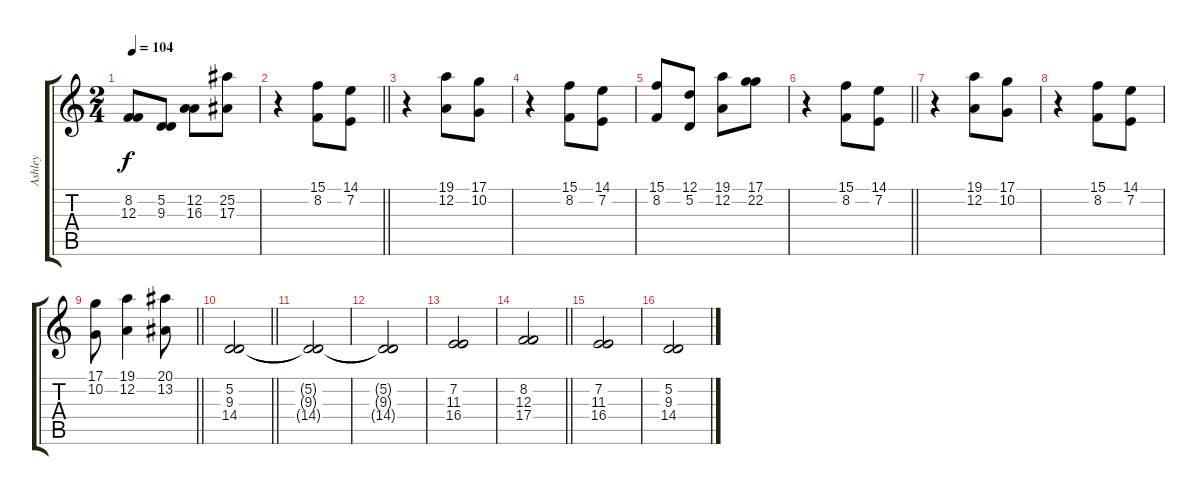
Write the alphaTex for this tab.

\track ("Ashley" "Ashley") {instrument stringensemble1}
\staff {score tabs}
\tuning (D4 A3 F3 C3 G2 D2) {hide}
\ts (2 4)
\tempo 104
\clef g2
\ks c
(8.2 12.3).8{dy f} (5.2 9.3).8 (12.2 16.3).8 (25.2 17.3).8 |
\barLineRight lightlight
r.4 (15.1 8.2).8 (14.1 7.2).8 |
r.4 (19.1 12.2).8 (17.1 10.2).8 |
r.4 (15.1 8.2).8 (14.1 7.2).8 |
(15.1 8.2).8 (12.1 5.2).8 (19.1 12.2).8 (17.1 22.2).8 |
\barLineRight lightlight
r.4 (15.1 8.2).8 (14.1 7.2).8 |
r.4 (19.1 12.2).8 (17.1 10.2).8 |
r.4 (15.1 8.2).8 (14.1 7.2).8 |
\barLineRight lightlight
(17.1 10.2).8 (19.1 12.2).4 (20.1 13.2).8 |
\barLineRight lightlight
(5.2 9.3 14.4).2{volume 10} |
(5.2{t} 9.3{t} 14.4{t}).2 |
(5.2{t} 9.3{t} 14.4{t}).2 |
(7.2 11.3 16.4).2 |
\barLineRight lightlight
(8.2 12.3 17.4).2 |
(7.2 11.3 16.4).2 |
(5.2 9.3 14.4).2
